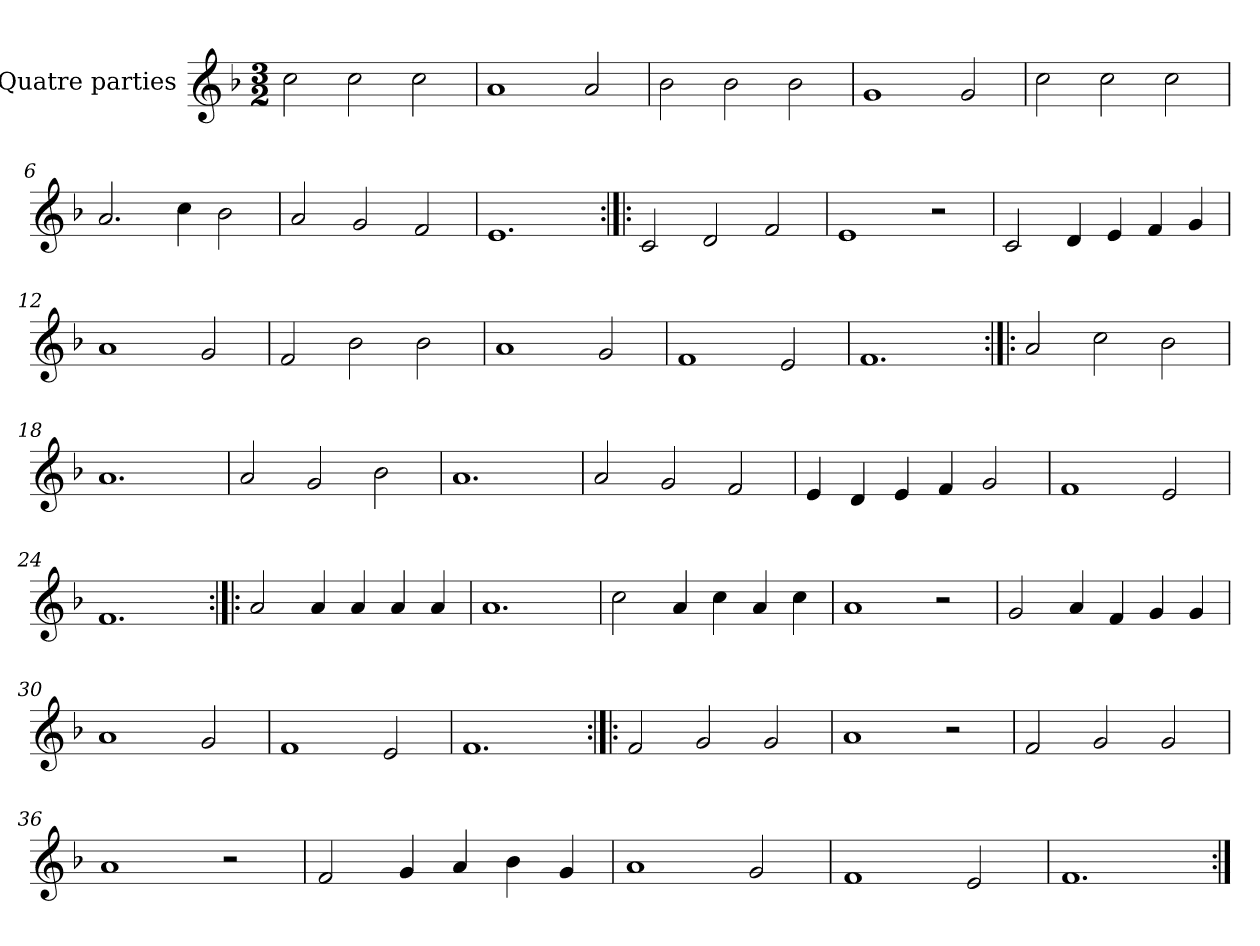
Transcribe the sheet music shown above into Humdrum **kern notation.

**kern
*part1
*staff1
*I"Quatre parties
*clefG2
*k[b-]
*M3/2
*MM180
=1
2cc\
2cc\
2cc\
=2
1a
2a/
=3
2b-\
2b-\
2b-\
=4
1g
2g/
=5
2cc\
2cc\
2cc\
=6
2.a/
4cc\
2b-\
=7
2a/
2g/
2f/
=8
1.e
=9:|!|:
2c/
2d/
2f/
=10
1e
2r
=11
2c/
4d/
4e/
4f/
4g/
=12
1a
2g/
=13
2f/
2b-\
2b-\
=14
1a
2g/
=15
1f
2e/
=16
1.f
=17:|!|:
2a/
2cc\
2b-\
=18
1.a
=19
2a/
2g/
2b-\
=20
1.a
=21
2a/
2g/
2f/
=22
4e/
4d/
4e/
4f/
2g/
=23
1f
2e/
=24
1.f
=25:|!|:
2a/
4a/
4a/
4a/
4a/
=26
1.a
=27
2cc\
4a/
4cc\
4a/
4cc\
=28
1a
2r
=29
2g/
4a/
4f/
4g/
4g/
=30
1a
2g/
=31
1f
2e/
=32
1.f
=33:|!|:
2f/
2g/
2g/
=34
1a
2r
=35
2f/
2g/
2g/
=36
1a
2r
=37
2f/
4g/
4a/
4b-\
4g/
=38
1a
2g/
=39
1f
2e/
=40
1.f
=:|!
*-
